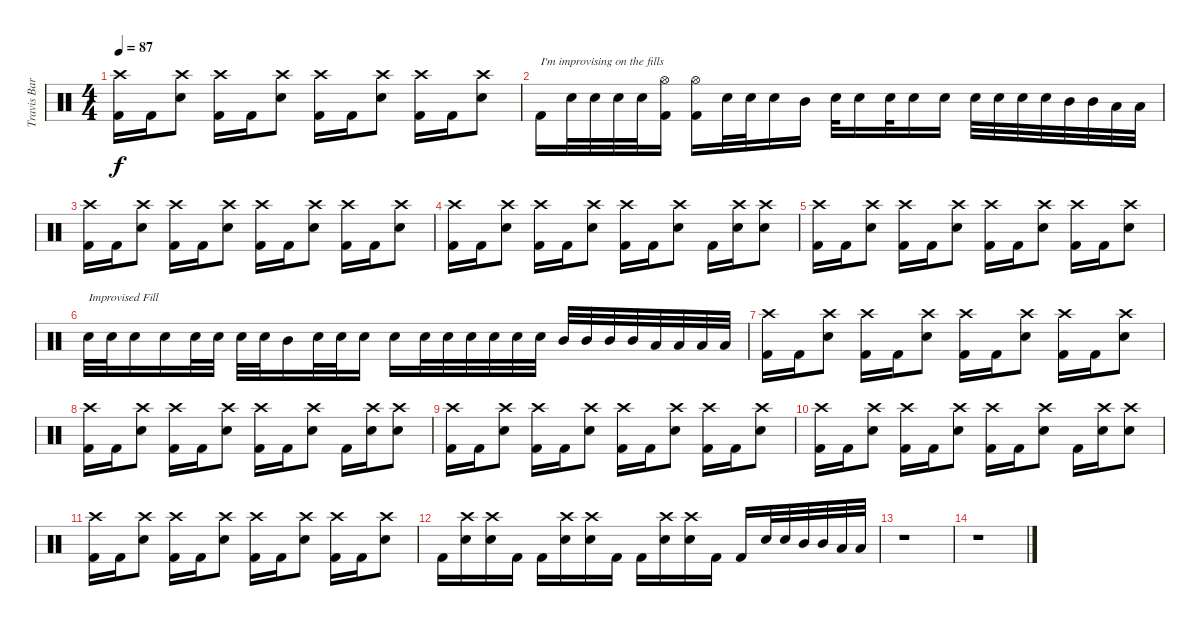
\track ("Travis Barker" "Travis Bar") {instrument percussion}
\staff {score}
\articulation defaults
\ts (4 4)
\tempo 87
\clef neutral
\ks c
("Crash high (hit)" "Kick (hit) 2").16{dy f} "Kick (hit) 2".16 ("Crash high (hit)" "Electric Snare (hit)").8 ("Crash high (hit)" "Kick (hit) 2").16 "Kick (hit) 2".16 ("Crash high (hit)" "Electric Snare (hit)").8 ("Crash high (hit)" "Kick (hit) 2").16 "Kick (hit) 2".16 ("Crash high (hit)" "Electric Snare (hit)").8 ("Crash high (hit)" "Kick (hit) 2").16 "Kick (hit) 2".16 ("Crash high (hit)" "Electric Snare (hit)").8 |
"Kick (hit) 2".16{txt "I'm improvising on the fills"} "Electric Snare (hit)".32 "Electric Snare (hit)".32 "Electric Snare (hit)".32 "Electric Snare (hit)".32 ("Hi-Hat (open)" "Kick (hit) 2").16 ("Hi-Hat (open)" "Kick (hit) 2").16 "Electric Snare (hit)".32 "Electric Snare (hit)".32 "Electric Snare (hit)".16 "Mid Tom (hit)".16 "Electric Snare (hit)".32 "Electric Snare (hit)".16 "Electric Snare (hit)".32 "Electric Snare (hit)".16 "Electric Snare (hit)".16 "Electric Snare (hit)".32 "Electric Snare (hit)".32 "Electric Snare (hit)".32 "Electric Snare (hit)".32 "Mid Tom (hit)".32 "Mid Tom (hit)".32 "Low Tom (hit)".32 "Low Tom (hit)".32 |
("Crash high (hit)" "Kick (hit) 2").16 "Kick (hit) 2".16 ("Crash high (hit)" "Electric Snare (hit)").8 ("Crash high (hit)" "Kick (hit) 2").16 "Kick (hit) 2".16 ("Crash high (hit)" "Electric Snare (hit)").8 ("Crash high (hit)" "Kick (hit) 2").16 "Kick (hit) 2".16 ("Crash high (hit)" "Electric Snare (hit)").8 ("Crash high (hit)" "Kick (hit) 2").16 "Kick (hit) 2".16 ("Crash high (hit)" "Electric Snare (hit)").8 |
("Crash high (hit)" "Kick (hit) 2").16 "Kick (hit) 2".16 ("Crash high (hit)" "Electric Snare (hit)").8 ("Crash high (hit)" "Kick (hit) 2").16 "Kick (hit) 2".16 ("Crash high (hit)" "Electric Snare (hit)").8 ("Crash high (hit)" "Kick (hit) 2").16 "Kick (hit) 2".16 ("Crash high (hit)" "Electric Snare (hit)").8 "Kick (hit) 2".16 ("Crash high (hit)" "Electric Snare (hit)").16 ("Crash high (hit)" "Electric Snare (hit)").8 |
("Crash high (hit)" "Kick (hit) 2").16 "Kick (hit) 2".16 ("Crash high (hit)" "Electric Snare (hit)").8 ("Crash high (hit)" "Kick (hit) 2").16 "Kick (hit) 2".16 ("Crash high (hit)" "Electric Snare (hit)").8 ("Crash high (hit)" "Kick (hit) 2").16 "Kick (hit) 2".16 ("Crash high (hit)" "Electric Snare (hit)").8 ("Crash high (hit)" "Kick (hit) 2").16 "Kick (hit) 2".16 ("Crash high (hit)" "Electric Snare (hit)").8 |
"Electric Snare (hit)".32{txt "Improvised Fill"} "Electric Snare (hit)".32 "Electric Snare (hit)".16 "Electric Snare (hit)".16 "Electric Snare (hit)".32 "Electric Snare (hit)".32 "Electric Snare (hit)".32 "Electric Snare (hit)".32 "Mid Tom (hit)".16 "Electric Snare (hit)".32 "Electric Snare (hit)".32 "Electric Snare (hit)".16 "Electric Snare (hit)".16 "Electric Snare (hit)".32 "Electric Snare (hit)".32 "Electric Snare (hit)".32 "Electric Snare (hit)".32 "Electric Snare (hit)".32 "Electric Snare (hit)".32 "Mid Tom (hit)".32 "Mid Tom (hit)".32 "Mid Tom (hit)".32 "Mid Tom (hit)".32 "Low Tom (hit)".32 "Low Tom (hit)".32 "Low Tom (hit)".32 "Low Tom (hit)".32 |
("Crash high (hit)" "Kick (hit) 2").16 "Kick (hit) 2".16 ("Crash high (hit)" "Electric Snare (hit)").8 ("Crash high (hit)" "Kick (hit) 2").16 "Kick (hit) 2".16 ("Crash high (hit)" "Electric Snare (hit)").8 ("Crash high (hit)" "Kick (hit) 2").16 "Kick (hit) 2".16 ("Crash high (hit)" "Electric Snare (hit)").8 ("Crash high (hit)" "Kick (hit) 2").16 "Kick (hit) 2".16 ("Crash high (hit)" "Electric Snare (hit)").8 |
("Crash high (hit)" "Kick (hit) 2").16 "Kick (hit) 2".16 ("Crash high (hit)" "Electric Snare (hit)").8 ("Crash high (hit)" "Kick (hit) 2").16 "Kick (hit) 2".16 ("Crash high (hit)" "Electric Snare (hit)").8 ("Crash high (hit)" "Kick (hit) 2").16 "Kick (hit) 2".16 ("Crash high (hit)" "Electric Snare (hit)").8 "Kick (hit) 2".16 ("Crash high (hit)" "Electric Snare (hit)").16 ("Crash high (hit)" "Electric Snare (hit)").8 |
("Crash high (hit)" "Kick (hit) 2").16{volume 12} "Kick (hit) 2".16 ("Crash high (hit)" "Electric Snare (hit)").8 ("Crash high (hit)" "Kick (hit) 2").16 "Kick (hit) 2".16 ("Crash high (hit)" "Electric Snare (hit)").8 ("Crash high (hit)" "Kick (hit) 2").16 "Kick (hit) 2".16 ("Crash high (hit)" "Electric Snare (hit)").8 ("Crash high (hit)" "Kick (hit) 2").16 "Kick (hit) 2".16 ("Crash high (hit)" "Electric Snare (hit)").8 |
("Crash high (hit)" "Kick (hit) 2").16{volume 9} "Kick (hit) 2".16 ("Crash high (hit)" "Electric Snare (hit)").8 ("Crash high (hit)" "Kick (hit) 2").16 "Kick (hit) 2".16 ("Crash high (hit)" "Electric Snare (hit)").8 ("Crash high (hit)" "Kick (hit) 2").16 "Kick (hit) 2".16 ("Crash high (hit)" "Electric Snare (hit)").8 "Kick (hit) 2".16 ("Crash high (hit)" "Electric Snare (hit)").16 ("Crash high (hit)" "Electric Snare (hit)").8 |
("Crash high (hit)" "Kick (hit) 2").16{volume 6} "Kick (hit) 2".16 ("Crash high (hit)" "Electric Snare (hit)").8 ("Crash high (hit)" "Kick (hit) 2").16 "Kick (hit) 2".16 ("Crash high (hit)" "Electric Snare (hit)").8 ("Crash high (hit)" "Kick (hit) 2").16 "Kick (hit) 2".16 ("Crash high (hit)" "Electric Snare (hit)").8 ("Crash high (hit)" "Kick (hit) 2").16 "Kick (hit) 2".16 ("Crash high (hit)" "Electric Snare (hit)").8 |
"Kick (hit) 2".16{volume 0} ("Crash high (hit)" "Electric Snare (hit)").16 ("Crash high (hit)" "Electric Snare (hit)").16 "Kick (hit) 2".16 "Kick (hit) 2".16 ("Crash high (hit)" "Electric Snare (hit)").16 ("Crash high (hit)" "Electric Snare (hit)").16 "Kick (hit) 2".16 "Kick (hit) 2".16 ("Crash high (hit)" "Electric Snare (hit)").16 ("Crash high (hit)" "Electric Snare (hit)").16 "Kick (hit) 2".16 "Kick (hit) 2".16 "Electric Snare (hit)".32 "Electric Snare (hit)".32 "Mid Tom (hit)".32 "Mid Tom (hit)".32 "Low Tom (hit)".32 "Low Tom (hit)".32 |
r.1 |
r.1
